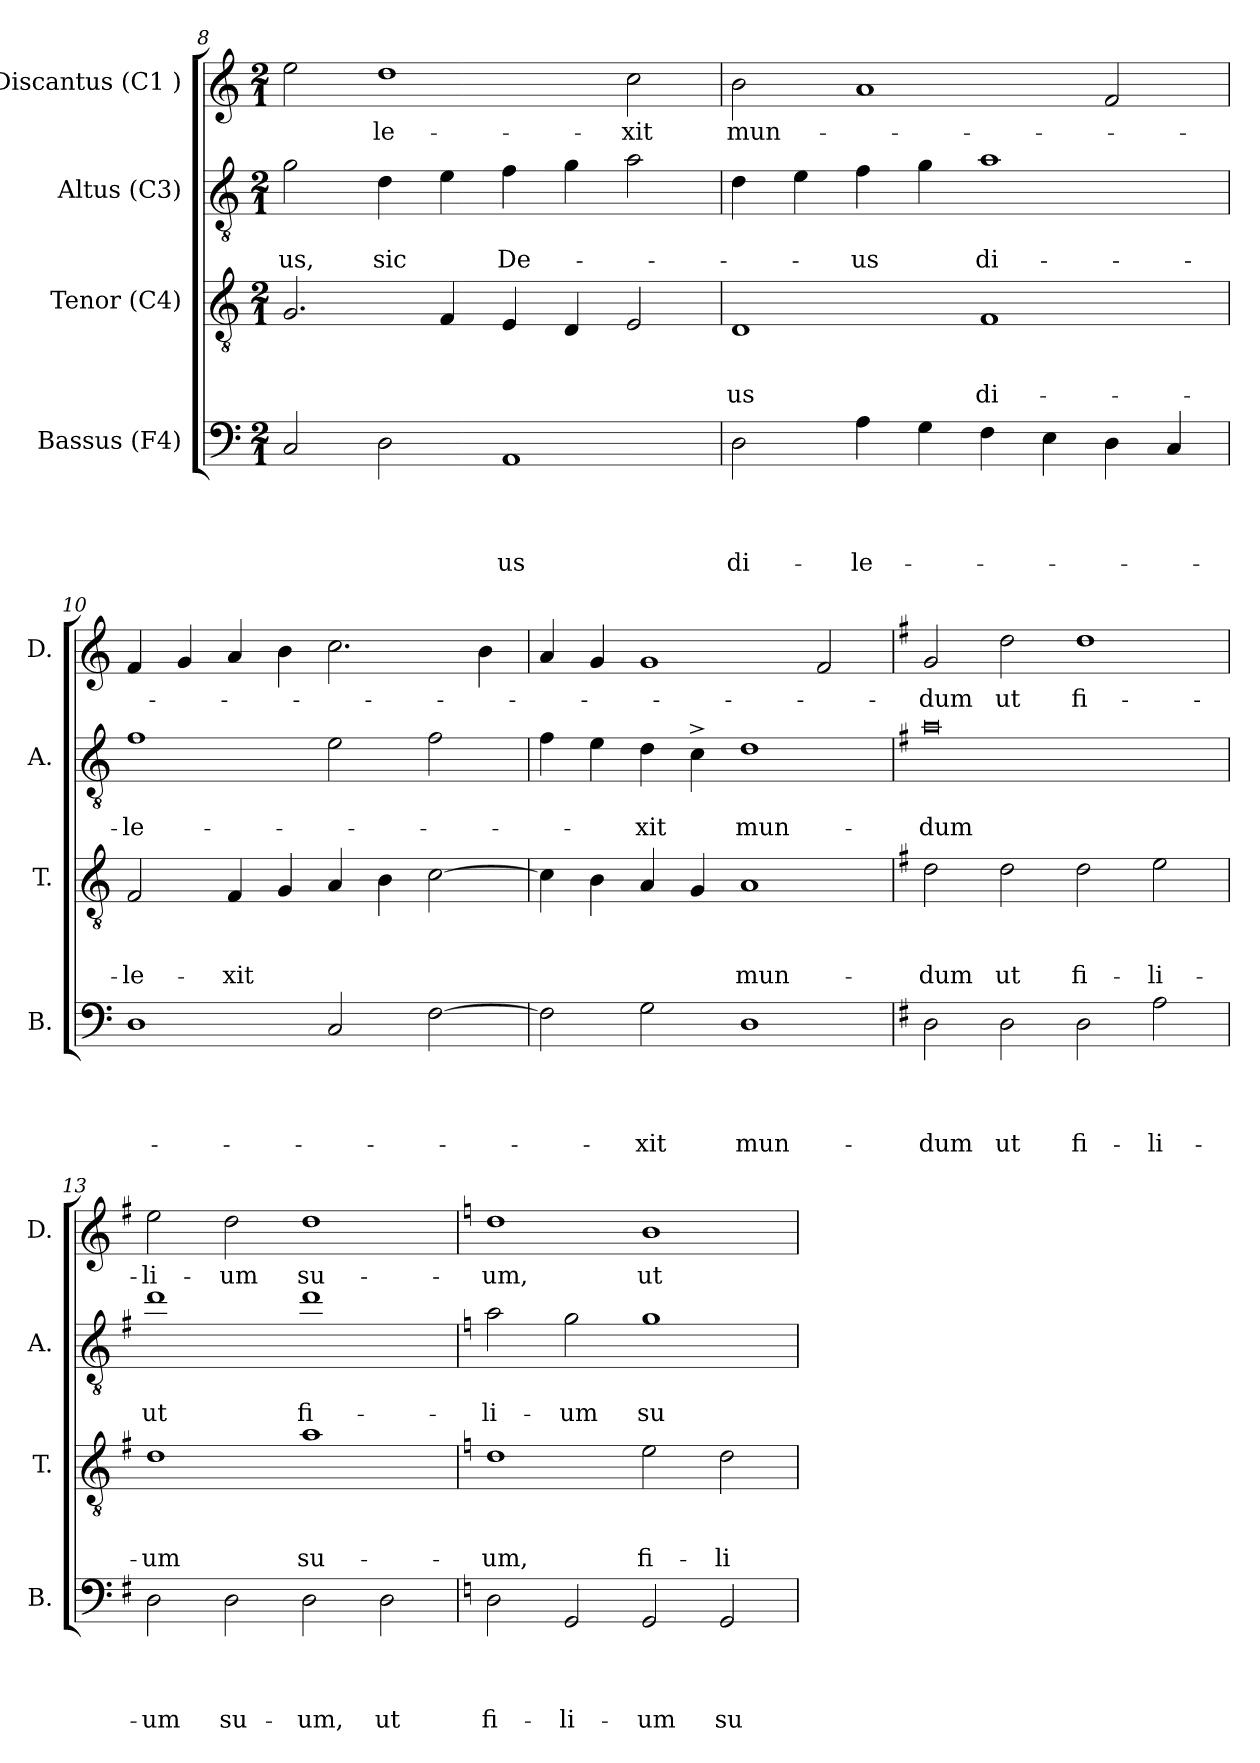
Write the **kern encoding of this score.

**kern	**text	**text	**text	**text	**kern	**text	**text	**text	**kern	**text	**text	**kern	**text
*part4	*part4	*part4	*part4	*part4	*part3	*part3	*part3	*part3	*part2	*part2	*part2	*part1	*part1
*staff4	*staff4	*staff4	*staff4	*staff4	*staff3	*staff3	*staff3	*staff3	*staff2	*staff2	*staff2	*staff1	*staff1
*I"Bassus (F4)	*	*	*	*	*I"Tenor (C4)	*	*	*	*I"Altus (C3)	*	*	*I"Discantus (C1 )	*
*I'B.	*	*	*	*	*I'T.	*	*	*	*I'A.	*	*	*I'D.	*
*clefF4	*	*	*	*	*clefGv2	*	*	*	*clefGv2	*	*	*clefG2	*
*k[]	*	*	*	*	*k[]	*	*	*	*k[]	*	*	*k[]	*
*C:	*	*	*	*	*C:	*	*	*	*C:	*	*	*C:	*
*M2/1	*	*	*	*	*M2/1	*	*	*	*M2/1	*	*	*M2/1	*
=8	=8	=8	=8	=8	=8	=8	=8	=8	=8	=8	=8	=8	=8
!	!	!	!	!	!	!	!	!	!	!	!LO:LY:b	!	!
2C/	.	.	.	.	2.G/	.	.	.	2g\	.	-us,	2ee\	.
!	!	!	!	!	!	!	!	!	!	!	!LO:LY:b	!	!LO:LY:b
2D\	.	.	.	.	.	.	.	.	4d\	.	sic	1dd	-le-
.	.	.	.	.	4F/	.	.	.	4e\	.	.	.	.
!	!	!	!	!LO:LY:b	!	!	!	!	!	!	!LO:LY:b	!	!
1AA	.	.	.	-us	4E/	.	.	.	4f\	.	De-	.	.
.	.	.	.	.	4D/	.	.	.	4g\	.	.	.	.
!	!	!	!	!	!	!	!	!	!	!	!	!	!LO:LY:b
.	.	.	.	.	2E/	.	.	.	2a\	.	.	2cc\	-xit
=9	=9	=9	=9	=9	=9	=9	=9	=9	=9	=9	=9	=9	=9
!	!	!	!	!LO:LY:b	!	!	!	!LO:LY:b	!	!	!	!	!LO:LY:b
2D\	.	.	.	di-	1D	.	.	-us	4d\	.	.	2b\	mun-
.	.	.	.	.	.	.	.	.	4e\	.	.	.	.
!	!	!	!	!LO:LY:b	!	!	!	!	!	!	!LO:LY:b	!	!
4A\	.	.	.	-le-	.	.	.	.	4f\	.	-us	1a	.
4G\	.	.	.	.	.	.	.	.	4g\	.	.	.	.
!	!	!	!	!	!	!	!	!LO:LY:b	!	!	!LO:LY:b	!	!
4F\	.	.	.	.	1F	.	.	di-	1a	.	di-	.	.
4E\	.	.	.	.	.	.	.	.	.	.	.	.	.
4D\	.	.	.	.	.	.	.	.	.	.	.	2f/	.
4C/	.	.	.	.	.	.	.	.	.	.	.	.	.
!!LO:LB:g=z
=10	=10	=10	=10	=10	=10	=10	=10	=10	=10	=10	=10	=10	=10
!	!	!	!	!	!	!	!	!LO:LY:b	!	!	!LO:LY:b	!	!
1D	.	.	.	.	2F/	.	.	-le-	1f	.	-le-	4f/	.
.	.	.	.	.	.	.	.	.	.	.	.	4g/	.
!	!	!	!	!	!	!	!	!LO:LY:b	!	!	!	!	!
.	.	.	.	.	4F/	.	.	-xit	.	.	.	4a/	.
.	.	.	.	.	4G/	.	.	.	.	.	.	4b\	.
2C/	.	.	.	.	4A/	.	.	.	2e\	.	.	2.cc\	.
.	.	.	.	.	4B\	.	.	.	.	.	.	.	.
[>2F\	.	.	.	.	[>2c\	.	.	.	2f\	.	.	.	.
.	.	.	.	.	.	.	.	.	.	.	.	4b\	.
=11	=11	=11	=11	=11	=11	=11	=11	=11	=11	=11	=11	=11	=11
2F\]	.	.	.	.	4c\]	.	.	.	4f\	.	.	4a/	.
.	.	.	.	.	4B\	.	.	.	4e\	.	.	4g/	.
!	!	!	!	!LO:LY:b	!	!	!	!	!	!	!LO:LY:b	!	!
2G\	.	.	.	-xit	4A/	.	.	.	4d\	.	-xit	1g	.
.	.	.	.	.	4G/	.	.	.	4c^>\	.	.	.	.
!	!	!	!	!LO:LY:b	!	!	!	!LO:LY:b	!	!	!LO:LY:b	!	!
1D	.	.	.	mun-	1A	.	.	mun-	1d	.	mun-	.	.
.	.	.	.	.	.	.	.	.	.	.	.	2f/	.
=12	=12	=12	=12	=12	=12	=12	=12	=12	=12	=12	=12	=12	=12
*k[f#]	*	*	*	*	*k[f#]	*	*	*	*k[f#]	*	*	*k[f#]	*
*G:	*	*	*	*	*G:	*	*	*	*G:	*	*	*G:	*
!	!	!	!	!LO:LY:b	!	!	!	!LO:LY:b	!	!	!LO:LY:b	!	!LO:LY:b
2D\	.	.	.	-dum	2d\	.	.	-dum	0a	.	-dum	2g/	-dum
!	!	!	!	!LO:LY:b	!	!	!	!LO:LY:b	!	!	!	!	!LO:LY:b
2D\	.	.	.	ut	2d\	.	.	ut	.	.	.	2dd\	ut
!	!	!	!	!LO:LY:b	!	!	!	!LO:LY:b	!	!	!	!	!LO:LY:b
2D\	.	.	.	fi-	2d\	.	.	fi-	.	.	.	1dd	fi-
!	!	!	!	!LO:LY:b	!	!	!	!LO:LY:b	!	!	!	!	!
2A\	.	.	.	-li-	2e\	.	.	-li-	.	.	.	.	.
=13	=13	=13	=13	=13	=13	=13	=13	=13	=13	=13	=13	=13	=13
!	!	!	!	!LO:LY:b	!	!	!	!LO:LY:b	!	!	!LO:LY:b	!	!LO:LY:b
2D\	.	.	.	-um	1d	.	.	-um	1dd	.	ut	2ee\	-li-
!	!	!	!	!LO:LY:b	!	!	!	!	!	!	!	!	!LO:LY:b
2D\	.	.	.	su-	.	.	.	.	.	.	.	2dd\	-um
!	!	!	!	!LO:LY:b	!	!	!	!LO:LY:b	!	!	!LO:LY:b	!	!LO:LY:b
2D\	.	.	.	-um,	1a	.	.	su-	1dd	.	fi-	1dd	su-
!	!	!	!	!LO:LY:b	!	!	!	!	!	!	!	!	!
2D\	.	.	.	ut	.	.	.	.	.	.	.	.	.
!!LO:PB:g=z
=14	=14	=14	=14	=14	=14	=14	=14	=14	=14	=14	=14	=14	=14
*k[]	*	*	*	*	*k[]	*	*	*	*k[]	*	*	*k[]	*
*C:	*	*	*	*	*C:	*	*	*	*C:	*	*	*C:	*
!	!	!	!	!LO:LY:b	!	!	!	!LO:LY:b	!	!	!LO:LY:b	!	!LO:LY:b
2D\	.	.	.	fi-	1d	.	.	-um,	2a\	.	-li-	1dd	-um,
!	!	!	!	!LO:LY:b	!	!	!	!	!	!	!LO:LY:b	!	!
2GG/	.	.	.	-li-	.	.	.	.	2g\	.	-um	.	.
!	!	!	!	!LO:LY:b	!	!	!	!LO:LY:b	!	!	!LO:LY:b	!	!LO:LY:b
2GG/	.	.	.	-um	2e\	.	.	fi-	1g	.	su-	1b	ut
!	!	!	!	!LO:LY:b	!	!	!	!LO:LY:b	!	!	!	!	!
2GG/	.	.	.	su-	2d\	.	.	-li-	.	.	.	.	.
=	=	=	=	=	=	=	=	=	=	=	=	=	=
*-	*-	*-	*-	*-	*-	*-	*-	*-	*-	*-	*-	*-	*-
